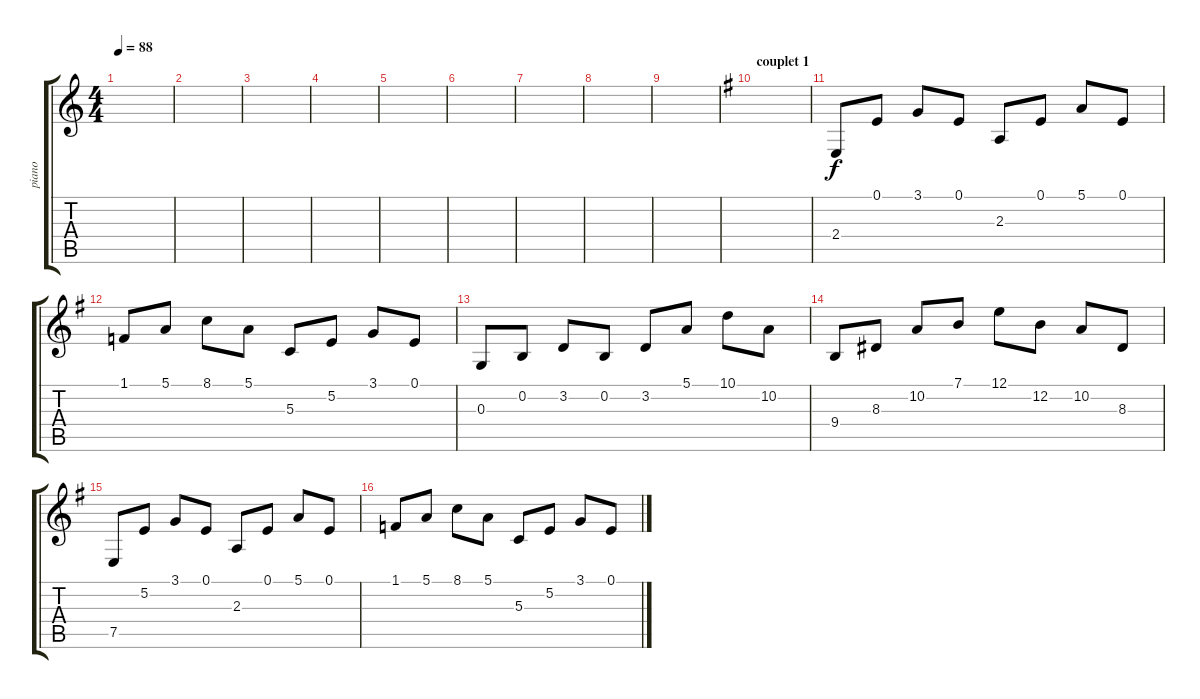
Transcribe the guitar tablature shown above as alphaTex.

\track ("piano" "piano") {instrument acousticgrandpiano}
\staff {score tabs}
\tuning (E4 B3 G3 D3 A2 E2) {hide}
\ts (4 4)
\tempo 88
\clef g2
\ks c
|
|
|
|
|
|
|
|
|
\section ("" "couplet 1 ")
\ks g
|
2.4.8 0.1.8 3.1.8 0.1.8 2.3.8 0.1.8 5.1.8 0.1.8 |
1.1.8 5.1.8 8.1.8 5.1.8 5.3.8 5.2.8 3.1.8 0.1.8 |
0.3.8 0.2.8 3.2.8 0.2.8 3.2.8 5.1.8 10.1.8 10.2.8 |
9.4.8 8.3.8 10.2.8 7.1.8 12.1.8 12.2.8 10.2.8 8.3.8 |
7.5.8 5.2.8 3.1.8 0.1.8 2.3.8 0.1.8 5.1.8 0.1.8 |
1.1.8 5.1.8 8.1.8 5.1.8 5.3.8 5.2.8 3.1.8 0.1.8
